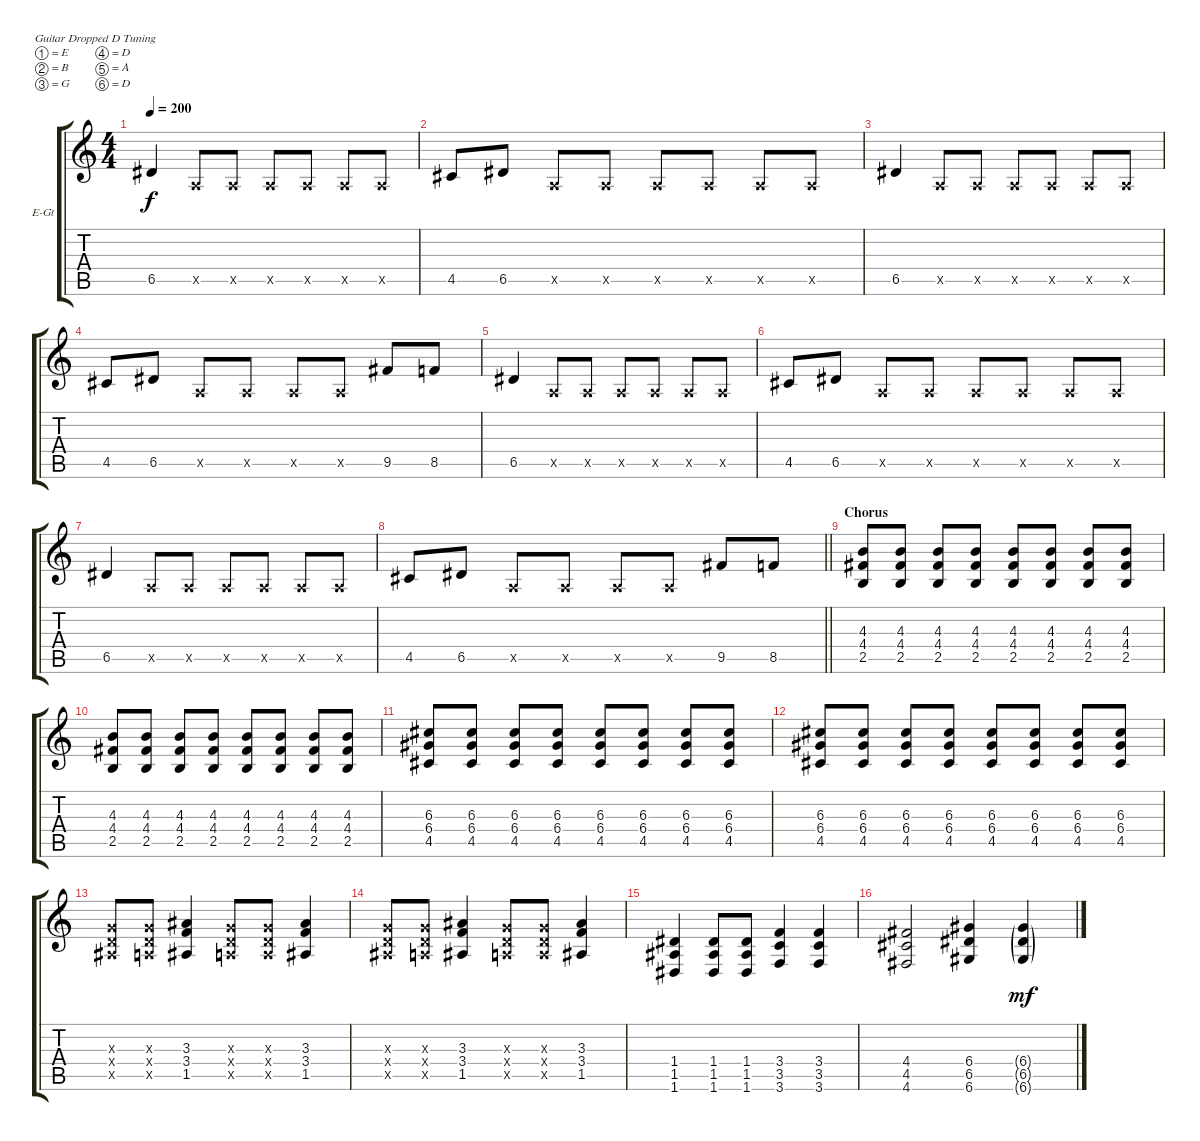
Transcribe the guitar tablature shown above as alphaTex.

\bracketExtendMode groupsimilarinstruments
\firstSystemTrackNameOrientation horizontal
\otherSystemsTrackNameOrientation horizontal
\track ("Guitar 1" "E-Gt") {instrument distortionguitar}
\staff {score tabs}
\tuning (E4 B3 G3 D3 A2 D2)
\ts (4 4)
\tempo 200
\clef g2
\ks c
6.5.4{dy f} 0.5{x}.8 0.5{x}.8 0.5{x}.8 0.5{x}.8 0.5{x}.8 0.5{x}.8 |
4.5.8 6.5.8 0.5{x}.8 0.5{x}.8 0.5{x}.8 0.5{x}.8 0.5{x}.8 0.5{x}.8 |
6.5.4 0.5{x}.8 0.5{x}.8 0.5{x}.8 0.5{x}.8 0.5{x}.8 0.5{x}.8 |
4.5.8 6.5.8 0.5{x}.8 0.5{x}.8 0.5{x}.8 0.5{x}.8 9.5.8 8.5.8 |
6.5.4 0.5{x}.8 0.5{x}.8 0.5{x}.8 0.5{x}.8 0.5{x}.8 0.5{x}.8 |
4.5.8 6.5.8 0.5{x}.8 0.5{x}.8 0.5{x}.8 0.5{x}.8 0.5{x}.8 0.5{x}.8 |
6.5.4 0.5{x}.8 0.5{x}.8 0.5{x}.8 0.5{x}.8 0.5{x}.8 0.5{x}.8 |
\barLineRight lightlight
4.5.8 6.5.8 0.5{x}.8 0.5{x}.8 0.5{x}.8 0.5{x}.8 9.5.8 8.5.8 |
\section ("" "Chorus")
(4.3 4.4 2.5).8 (4.3 4.4 2.5).8 (4.3 4.4 2.5).8 (4.3 4.4 2.5).8 (4.3 4.4 2.5).8 (4.3 4.4 2.5).8 (4.3 4.4 2.5).8 (4.3 4.4 2.5).8 |
(4.3 4.4 2.5).8 (4.3 4.4 2.5).8 (4.3 4.4 2.5).8 (4.3 4.4 2.5).8 (4.3 4.4 2.5).8 (4.3 4.4 2.5).8 (4.3 4.4 2.5).8 (4.3 4.4 2.5).8 |
(6.3 6.4 4.5).8 (6.3 6.4 4.5).8 (6.3 6.4 4.5).8 (6.3 6.4 4.5).8 (6.3 6.4 4.5).8 (6.3 6.4 4.5).8 (6.3 6.4 4.5).8 (6.3 6.4 4.5).8 |
(6.3 6.4 4.5).8 (6.3 6.4 4.5).8 (6.3 6.4 4.5).8 (6.3 6.4 4.5).8 (6.3 6.4 4.5).8 (6.3 6.4 4.5).8 (6.3 6.4 4.5).8 (6.3 6.4 4.5).8 |
(0.3{x} 0.4{x} 1.5{x}).8 (0.3{x} 0.4{x} 0.5{x}).8 (3.3 3.4 1.5).4 (0.3{x} 0.4{x} 0.5{x}).8 (0.3{x} 0.4{x} 0.5{x}).8 (3.3 3.4 1.5).4 |
(0.3{x} 0.4{x} 1.5{x}).8 (0.3{x} 0.4{x} 0.5{x}).8 (3.3 3.4 1.5).4 (0.3{x} 0.4{x} 0.5{x}).8 (0.3{x} 0.4{x} 0.5{x}).8 (3.3 3.4 1.5).4 |
(1.4 1.5 1.6).4 (1.4 1.5 1.6).8 (1.4 1.5 1.6).8 (3.4 3.5 3.6).4 (3.4 3.5 3.6).4 |
(4.4 4.5 4.6).2 (6.4 6.5 6.6).4 (6.4{g} 6.5{g} 6.6{g}).4{dy mf}
